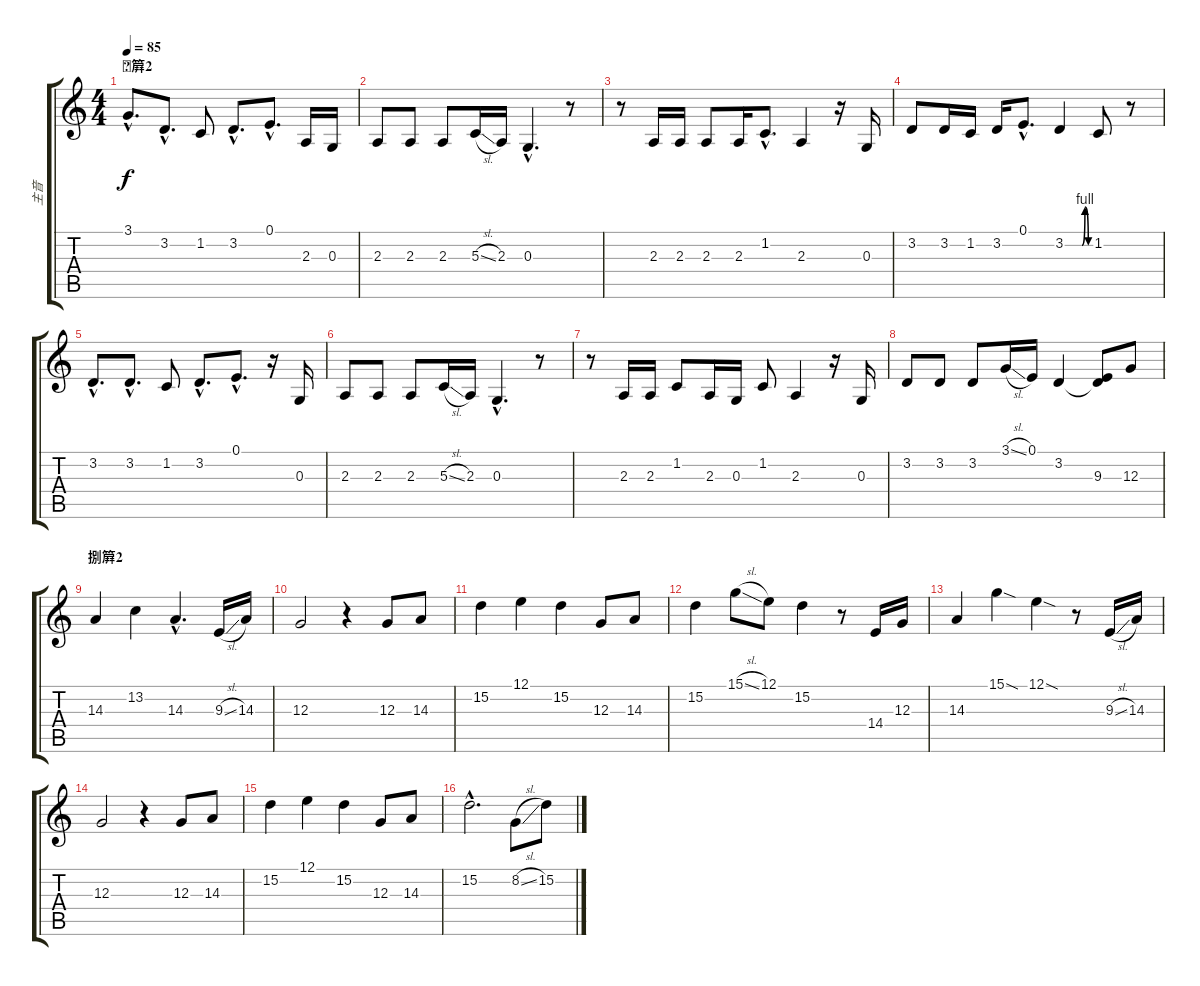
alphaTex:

\track ("主音" "主音") {instrument tenorsax}
\staff {score tabs}
\tuning (E4 B3 G3 D3 A2 E2) {hide}
\ts (4 4)
\section ("" "簈2")
\tempo 85
\clef g2
\ks c
3.1{hac}.8{d dy f instrument tenorsax} 3.2{hac}.8{d} 1.2.8 3.2{hac}.8{d} 0.1{hac}.8{d} 2.3.16 0.3.16 |
2.3.8 2.3.8 2.3.8 5.3{sl}.16 2.3.16 0.3{hac}.4{d} r.8 |
r.8 2.3.16 2.3.16 2.3.8 2.3.16 1.2{hac}.8{d} 2.3.4 r.16 0.3.16 |
3.2.8 3.2.16 1.2.16 3.2.16 0.1{hac}.8{d} 3.2{be (custom 0 0 40 0 47 4 55 0 60 0)}.4 1.2.8 r.8 |
3.2{hac}.8{d} 3.2{hac}.8{d} 1.2.8 3.2{hac}.8{d} 0.1{hac}.8{d} r.16 0.3.16 |
2.3.8 2.3.8 2.3.8 5.3{sl}.16 2.3.16 0.3{hac}.4{d} r.8 |
r.8 2.3.16 2.3.16 1.2.8 2.3.16 0.3.16 1.2.8 2.3.4 r.16 0.3.16 |
3.2.8 3.2.8 3.2.8 3.1{sl}.16 0.1.16 3.2.4 (3.2{t} 9.3).8{instrument violin} 12.3.8 |
\section ("" "捌簈2")
14.3.4{instrument violin} 13.2.4 14.3{hac}.4{d} 9.3{sl}.16 14.3.16 |
12.3.2{instrument violin} r.4 12.3.8 14.3.8 |
15.2.4{instrument violin} 12.1.4 15.2.4 12.3.8 14.3.8 |
15.2.4{instrument violin} 15.1{sl}.8 12.1.8 15.2.4 r.8 14.4.16 12.3.16 |
14.3.4{instrument violin} 15.1{sod}.4 12.1{sod}.4 r.8 9.3{sl}.16 14.3.16 |
12.3.2{instrument violin} r.4 12.3.8 14.3.8 |
15.2.4{instrument violin} 12.1.4 15.2.4 12.3.8 14.3.8 |
15.2{hac}.2{d instrument violin} 8.2{sl}.8 15.2.8
